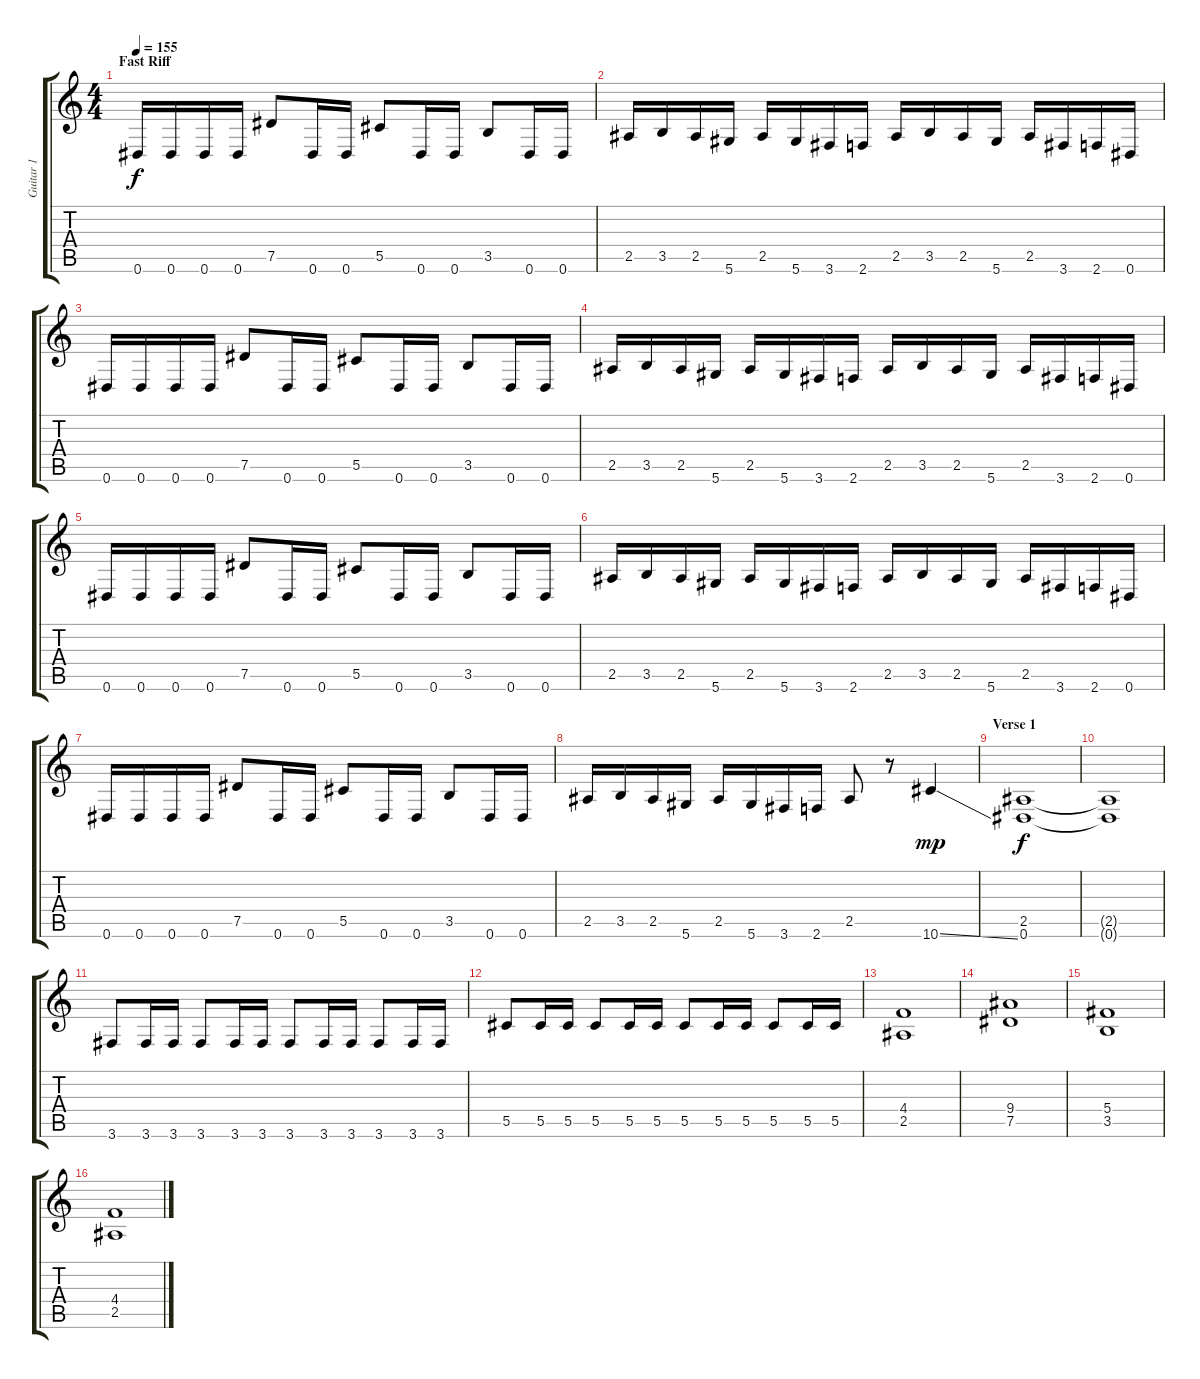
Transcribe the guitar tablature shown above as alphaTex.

\track ("Guitar 1" "Guitar 1") {instrument distortionguitar}
\staff {score tabs}
\tuning (Eb4 Bb3 Gb3 Db3 Ab2 Eb2) {hide}
\ts (4 4)
\section ("" "Fast Riff")
\tempo 155
\clef g2
\ks c
0.6.16{dy f} 0.6.16 0.6.16 0.6.16 7.5.8 0.6.16 0.6.16 5.5.8 0.6.16 0.6.16 3.5.8 0.6.16 0.6.16 |
2.5.16 3.5.16 2.5.16 5.6.16 2.5.16 5.6.16 3.6.16 2.6.16 2.5.16 3.5.16 2.5.16 5.6.16 2.5.16 3.6.16 2.6.16 0.6.16 |
0.6.16 0.6.16 0.6.16 0.6.16 7.5.8 0.6.16 0.6.16 5.5.8 0.6.16 0.6.16 3.5.8 0.6.16 0.6.16 |
2.5.16 3.5.16 2.5.16 5.6.16 2.5.16 5.6.16 3.6.16 2.6.16 2.5.16 3.5.16 2.5.16 5.6.16 2.5.16 3.6.16 2.6.16 0.6.16 |
0.6.16 0.6.16 0.6.16 0.6.16 7.5.8 0.6.16 0.6.16 5.5.8 0.6.16 0.6.16 3.5.8 0.6.16 0.6.16 |
2.5.16 3.5.16 2.5.16 5.6.16 2.5.16 5.6.16 3.6.16 2.6.16 2.5.16 3.5.16 2.5.16 5.6.16 2.5.16 3.6.16 2.6.16 0.6.16 |
0.6.16 0.6.16 0.6.16 0.6.16 7.5.8 0.6.16 0.6.16 5.5.8 0.6.16 0.6.16 3.5.8 0.6.16 0.6.16 |
2.5.16 3.5.16 2.5.16 5.6.16 2.5.16 5.6.16 3.6.16 2.6.16 2.5.8 r.8 10.6{ss}.4{dy mp} |
\section ("" "Verse 1")
(2.5 0.6).1{dy f} |
(2.5{t} 0.6{t}).1 |
3.6.8 3.6.16 3.6.16 3.6.8 3.6.16 3.6.16 3.6.8 3.6.16 3.6.16 3.6.8 3.6.16 3.6.16 |
5.5.8 5.5.16 5.5.16 5.5.8 5.5.16 5.5.16 5.5.8 5.5.16 5.5.16 5.5.8 5.5.16 5.5.16 |
(4.4 2.5).1 |
(9.4 7.5).1 |
(5.4 3.5).1 |
(4.4 2.5).1
